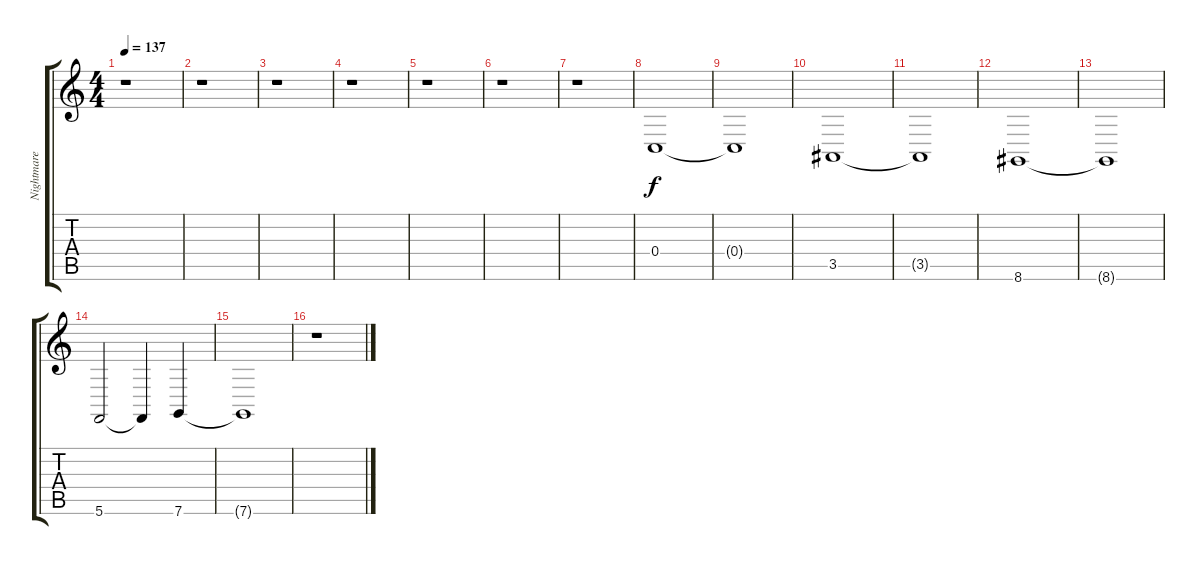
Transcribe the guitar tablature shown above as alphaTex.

\track ("Nightmare Industries Syntezer 1" "Nightmare ") {instrument sopranosax}
\staff {score tabs}
\tuning (D4 A3 F3 C3 G2 C2) {hide}
\ts (4 4)
\tempo 137
\clef g2
\ks c
r.1{dy f} |
r.1 |
r.1 |
r.1 |
r.1 |
r.1 |
r.1 |
0.4.1 |
0.4{t}.1 |
3.5.1 |
3.5{t}.1 |
8.6.1 |
8.6{t}.1 |
5.6.2 5.6{t}.4 7.6.4 |
7.6{t}.1 |
r.1
